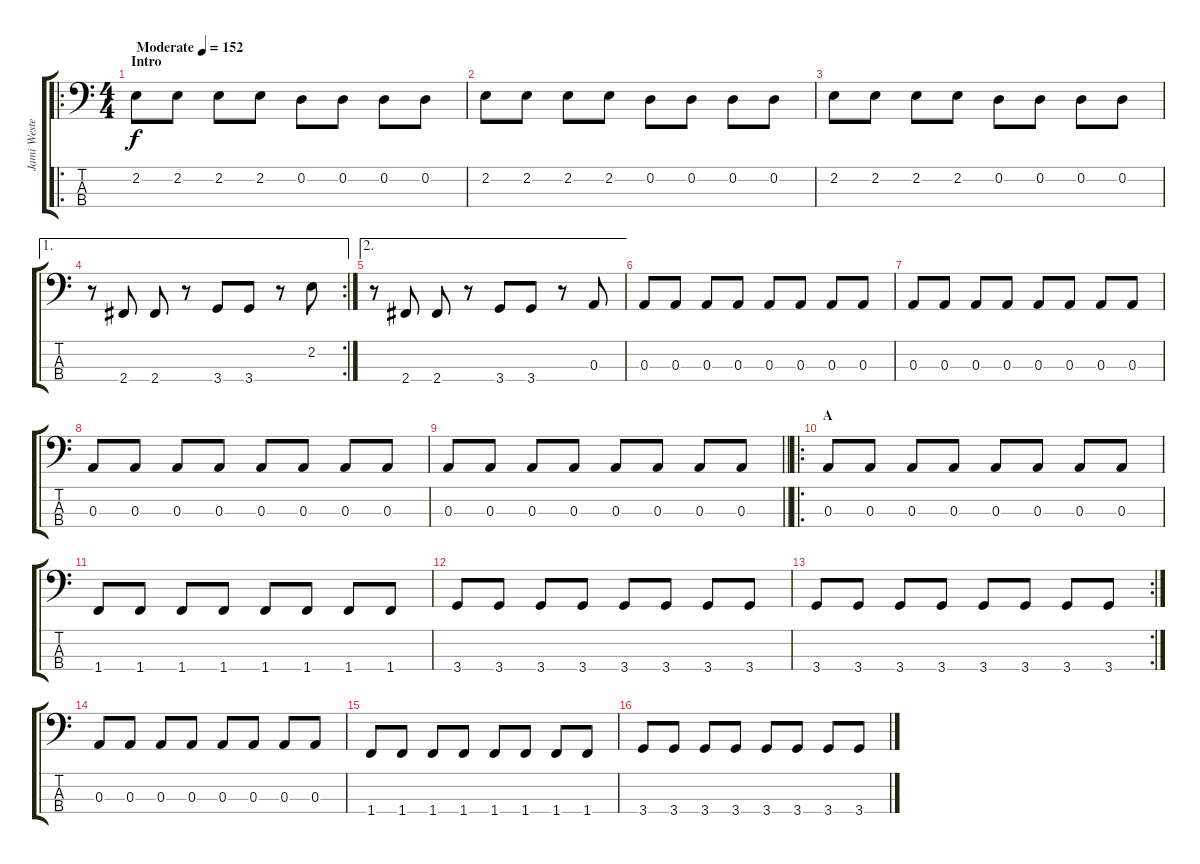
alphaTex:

\track ("Jami Westergård" "Jami Weste") {instrument slapbass1}
\staff {score tabs}
\tuning (G2 D2 A1 E1) {hide}
\ro
\ts (4 4)
\section ("" "Intro")
\tempo (152 "Moderate")
\clef f4
\ks aminor
2.2.8{dy f instrument slapbass1} 2.2.8 2.2.8 2.2.8 0.2.8 0.2.8 0.2.8 0.2.8 |
2.2.8 2.2.8 2.2.8 2.2.8 0.2.8 0.2.8 0.2.8 0.2.8 |
2.2.8 2.2.8 2.2.8 2.2.8 0.2.8 0.2.8 0.2.8 0.2.8 |
\ae 1
\rc 2
r.8 2.4.8 2.4.8 r.8 3.4.8 3.4.8 r.8 2.2.8 |
\ae 2
r.8 2.4.8 2.4.8 r.8 3.4.8 3.4.8 r.8 0.3.8 |
0.3.8 0.3.8 0.3.8 0.3.8 0.3.8 0.3.8 0.3.8 0.3.8 |
0.3.8 0.3.8 0.3.8 0.3.8 0.3.8 0.3.8 0.3.8 0.3.8 |
0.3.8 0.3.8 0.3.8 0.3.8 0.3.8 0.3.8 0.3.8 0.3.8 |
\barLineRight lightlight
0.3.8 0.3.8 0.3.8 0.3.8 0.3.8 0.3.8 0.3.8 0.3.8 |
\ro
\section ("" "A")
0.3.8 0.3.8 0.3.8 0.3.8 0.3.8 0.3.8 0.3.8 0.3.8 |
1.4.8 1.4.8 1.4.8 1.4.8 1.4.8 1.4.8 1.4.8 1.4.8 |
3.4.8 3.4.8 3.4.8 3.4.8 3.4.8 3.4.8 3.4.8 3.4.8 |
\rc 2
3.4.8 3.4.8 3.4.8 3.4.8 3.4.8 3.4.8 3.4.8 3.4.8 |
0.3.8 0.3.8 0.3.8 0.3.8 0.3.8 0.3.8 0.3.8 0.3.8 |
1.4.8 1.4.8 1.4.8 1.4.8 1.4.8 1.4.8 1.4.8 1.4.8 |
3.4.8 3.4.8 3.4.8 3.4.8 3.4.8 3.4.8 3.4.8 3.4.8
